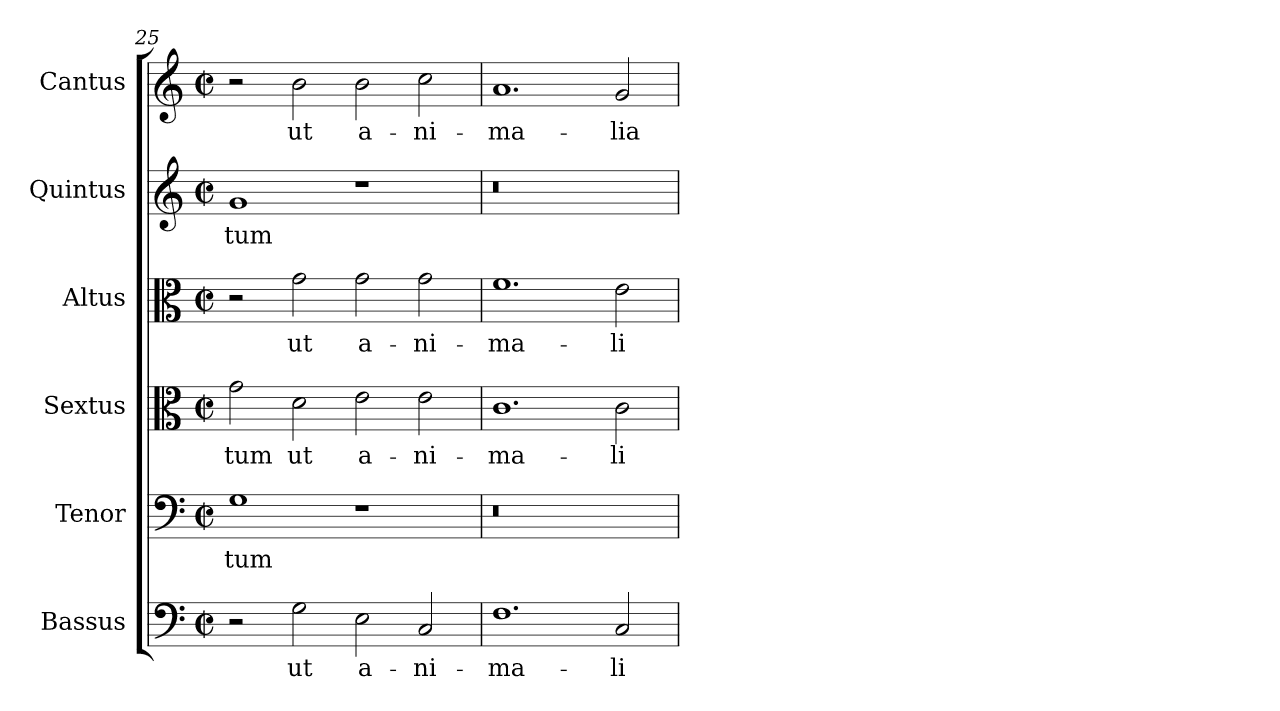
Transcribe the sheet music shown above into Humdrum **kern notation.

**kern	**text	**kern	**text	**kern	**text	**kern	**text	**kern	**text	**kern	**text
*part6	*part6	*part5	*part5	*part4	*part4	*part3	*part3	*part2	*part2	*part1	*part1
*staff6	*staff6	*staff5	*staff5	*staff4	*staff4	*staff3	*staff3	*staff2	*staff2	*staff1	*staff1
*I"Bassus	*	*I"Tenor	*	*I"Sextus	*	*I"Altus	*	*I"Quintus	*	*I"Cantus	*
*I'Bassus	*	*I'Tenor	*	*I'Sextus	*	*I'Altus	*	*I'Quintus	*	*I'Cantus	*
*clefF4	*	*clefF4	*	*clefC3	*	*clefC3	*	*clefG2	*	*clefG2	*
*M2/2	*	*M2/2	*	*M2/2	*	*M2/2	*	*M2/2	*	*M2/2	*
*met(c|)	*	*met(c|)	*	*met(c|)	*	*met(c|)	*	*met(c|)	*	*met(c|)	*
=25	=25	=25	=25	=25	=25	=25	=25	=25	=25	=25	=25
!	!	!	!LO:LY:b:cj	!	!LO:LY:b:cj	!	!	!	!LO:LY:b:cj	!	!
2r	.	1G	-tum	2g\	-tum	2r	.	1g	-tum	2r	.
!	!LO:LY:b:cj	!	!	!	!LO:LY:b:cj	!	!LO:LY:b:cj	!	!	!	!LO:LY:b:cj
2G\	ut	.	.	2d\	ut	2g\	ut	.	.	2b\	ut
!	!LO:LY:b:cj	!	!	!	!LO:LY:b:cj	!	!LO:LY:b:cj	!	!	!	!LO:LY:b:cj
2E\	a-	1r	.	2e\	a-	2g\	a-	1r	.	2b\	a-
!	!LO:LY:b:cj	!	!	!	!LO:LY:b:cj	!	!LO:LY:b:cj	!	!	!	!LO:LY:b:cj
2C/	-ni-	.	.	2e\	-ni-	2g\	-ni-	.	.	2cc\	-ni-
=26	=26	=26	=26	=26	=26	=26	=26	=26	=26	=26	=26
!	!LO:LY:b:cj	!	!	!	!LO:LY:b:cj	!	!LO:LY:b:cj	!	!	!	!LO:LY:b:cj
1.F	-ma-	0r	.	1.c	-ma-	1.f	-ma-	0r	.	1.a	-ma-
!	!LO:LY:b:cj	!	!	!	!LO:LY:b:cj	!	!LO:LY:b:cj	!	!	!	!LO:LY:b:cj
2C/	-li-	.	.	2c\	-li-	2e\	-li-	.	.	2g/	-lia-
=	=	=	=	=	=	=	=	=	=	=	=
*-	*-	*-	*-	*-	*-	*-	*-	*-	*-	*-	*-
